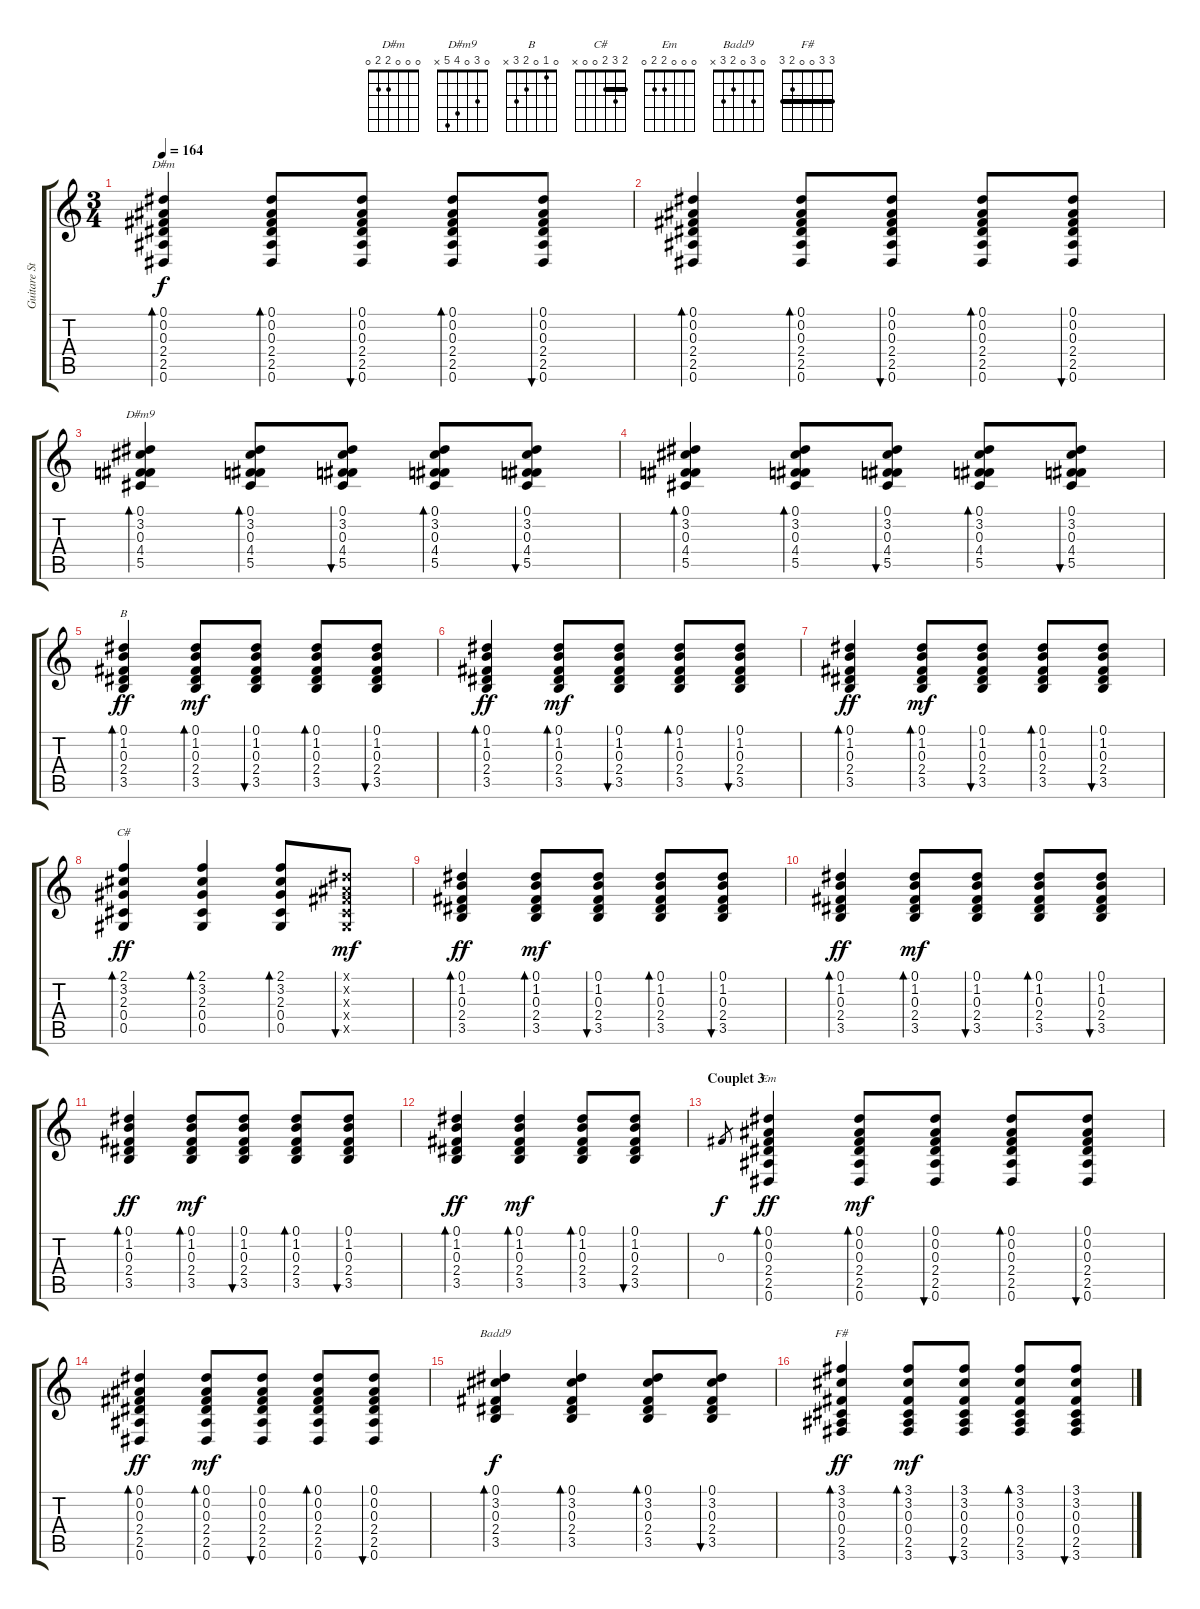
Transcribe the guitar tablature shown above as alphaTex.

\track ("Guitare Stuart" "Guitare St") {instrument acousticguitarnylon}
\staff {score tabs}
\tuning (Eb4 Bb3 Gb3 Db3 Ab2 Eb2) {hide}
\chord ("D#m" 0 0 0 2 2 0)
\chord ("D#m9" 0 3 0 4 5 x)
\chord ("B" 0 1 0 2 3 x)
\chord ("C#" 2 3 2 0 0 x) {barre 2}
\chord ("Em" 0 0 0 2 2 0)
\chord ("Badd9" 0 3 0 2 3 x)
\chord ("F#" 3 3 0 0 2 3) {barre 3}
\ts (3 4)
\tempo 164
\clef g2
\ks c
(0.1 0.2 0.3 2.4 2.5 0.6).4{bd 60 ch "D#m" dy f} (0.1 0.2 0.3 2.4 2.5 0.6).8{bd 60} (0.1 0.2 0.3 2.4 2.5 0.6).8{bu 60} (0.1 0.2 0.3 2.4 2.5 0.6).8{bd 60} (0.1 0.2 0.3 2.4 2.5 0.6).8{bu 60} |
(0.1 0.2 0.3 2.4 2.5 0.6).4{bd 60} (0.1 0.2 0.3 2.4 2.5 0.6).8{bd 60} (0.1 0.2 0.3 2.4 2.5 0.6).8{bu 60} (0.1 0.2 0.3 2.4 2.5 0.6).8{bd 60} (0.1 0.2 0.3 2.4 2.5 0.6).8{bu 60} |
(0.1 3.2 0.3 4.4 5.5).4{bd 60 ch "D#m9"} (0.1 3.2 0.3 4.4 5.5).8{bd 60} (0.1 3.2 0.3 4.4 5.5).8{bu 60} (0.1 3.2 0.3 4.4 5.5).8{bd 60} (0.1 3.2 0.3 4.4 5.5).8{bu 60} |
(0.1 3.2 0.3 4.4 5.5).4{bd 60} (0.1 3.2 0.3 4.4 5.5).8{bd 60} (0.1 3.2 0.3 4.4 5.5).8{bu 60} (0.1 3.2 0.3 4.4 5.5).8{bd 60} (0.1 3.2 0.3 4.4 5.5).8{bu 60} |
(0.1 1.2 0.3 2.4 3.5).4{bd 60 ch "B" dy ff} (0.1 1.2 0.3 2.4 3.5).8{bd 60 dy mf} (0.1 1.2 0.3 2.4 3.5).8{bu 60} (0.1 1.2 0.3 2.4 3.5).8{bd 60} (0.1 1.2 0.3 2.4 3.5).8{bu 60} |
(0.1 1.2 0.3 2.4 3.5).4{bd 60 dy ff} (0.1 1.2 0.3 2.4 3.5).8{bd 60 dy mf} (0.1 1.2 0.3 2.4 3.5).8{bu 60} (0.1 1.2 0.3 2.4 3.5).8{bd 60} (0.1 1.2 0.3 2.4 3.5).8{bu 60} |
(0.1 1.2 0.3 2.4 3.5).4{bd 60 dy ff} (0.1 1.2 0.3 2.4 3.5).8{bd 60 dy mf} (0.1 1.2 0.3 2.4 3.5).8{bu 60} (0.1 1.2 0.3 2.4 3.5).8{bd 60} (0.1 1.2 0.3 2.4 3.5).8{bu 60} |
(2.1 3.2 2.3 0.4 0.5).4{bd 60 ch "C#" dy ff} (2.1 3.2 2.3 0.4 0.5).4{bd 60} (2.1 3.2 2.3 0.4 0.5).8{bd 60} (0.1{x} 0.2{x} 0.3{x} 0.4{x} 0.5{x}).8{bu 60 dy mf} |
(0.1 1.2 0.3 2.4 3.5).4{bd 60 dy ff} (0.1 1.2 0.3 2.4 3.5).8{bd 60 dy mf} (0.1 1.2 0.3 2.4 3.5).8{bu 60} (0.1 1.2 0.3 2.4 3.5).8{bd 60} (0.1 1.2 0.3 2.4 3.5).8{bu 60} |
(0.1 1.2 0.3 2.4 3.5).4{bd 60 dy ff} (0.1 1.2 0.3 2.4 3.5).8{bd 60 dy mf} (0.1 1.2 0.3 2.4 3.5).8{bu 60} (0.1 1.2 0.3 2.4 3.5).8{bd 60} (0.1 1.2 0.3 2.4 3.5).8{bu 60} |
(0.1 1.2 0.3 2.4 3.5).4{bd 60 dy ff} (0.1 1.2 0.3 2.4 3.5).8{bd 60 dy mf} (0.1 1.2 0.3 2.4 3.5).8{bu 60} (0.1 1.2 0.3 2.4 3.5).8{bd 60} (0.1 1.2 0.3 2.4 3.5).8{bu 60} |
(0.1 1.2 0.3 2.4 3.5).4{bd 60 dy ff} (0.1 1.2 0.3 2.4 3.5).4{bd 60 dy mf} (0.1 1.2 0.3 2.4 3.5).8{bd 60} (0.1 1.2 0.3 2.4 3.5).8{bu 60} |
\section ("" "Couplet 3")
0.3.8{gr dy f} (0.1 0.2 0.3 2.4 2.5 0.6).4{bd 60 ch "Em" dy ff} (0.1 0.2 0.3 2.4 2.5 0.6).8{bd 60 dy mf} (0.1 0.2 0.3 2.4 2.5 0.6).8{bu 60} (0.1 0.2 0.3 2.4 2.5 0.6).8{bd 60} (0.1 0.2 0.3 2.4 2.5 0.6).8{bu 60} |
(0.1 0.2 0.3 2.4 2.5 0.6).4{bd 60 dy ff} (0.1 0.2 0.3 2.4 2.5 0.6).8{bd 60 dy mf} (0.1 0.2 0.3 2.4 2.5 0.6).8{bu 60} (0.1 0.2 0.3 2.4 2.5 0.6).8{bd 60} (0.1 0.2 0.3 2.4 2.5 0.6).8{bu 60} |
(0.1 3.2 0.3 2.4 3.5).4{bd 60 ch "Badd9" dy f} (0.1 3.2 0.3 2.4 3.5).4{bd 60} (0.1 3.2 0.3 2.4 3.5).8{bd 60} (0.1 3.2 0.3 2.4 3.5).8{bu 60} |
(3.1 3.2 0.3 0.4 2.5 3.6).4{bd 60 ch "F#" dy ff} (3.1 3.2 0.3 0.4 2.5 3.6).8{bd 60 dy mf} (3.1 3.2 0.3 0.4 2.5 3.6).8{bu 60} (3.1 3.2 0.3 0.4 2.5 3.6).8{bd 60} (3.1 3.2 0.3 0.4 2.5 3.6).8{bu 60}
